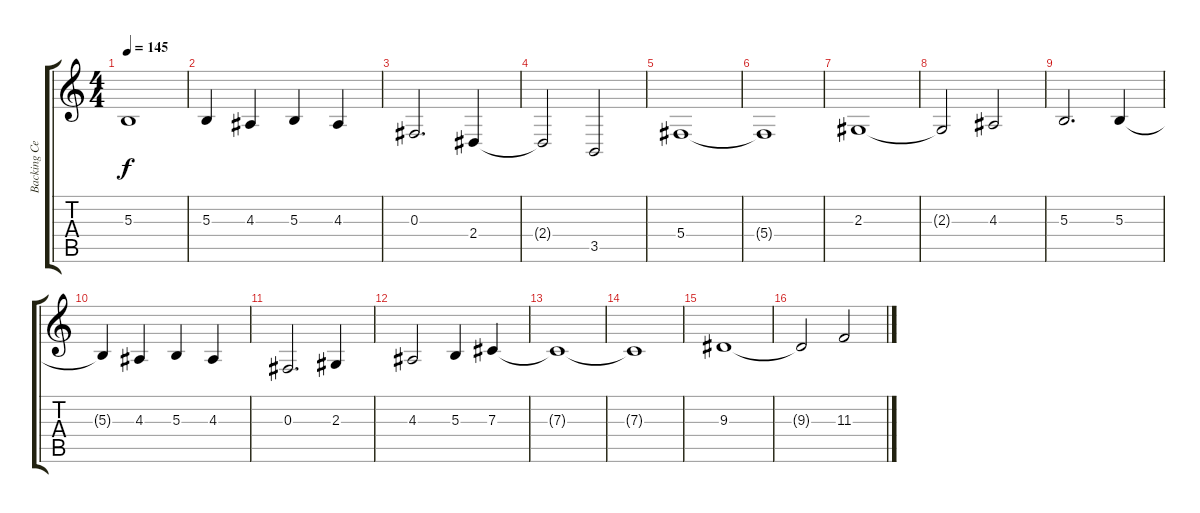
\track ("Backing Cello" "Backing Ce") {instrument cello}
\staff {score tabs}
\tuning (Eb4 Bb3 Gb3 Db3 Ab2 Db2) {hide}
\ts (4 4)
\tempo 145
\clef g2
\ks c
5.3.1{dy f} |
5.3.4 4.3.4 5.3.4 4.3.4 |
0.3.2{d} 2.4.4 |
2.4{t}.2 3.5.2 |
5.4.1 |
5.4{t}.1 |
2.3.1 |
2.3{t}.2 4.3.2 |
5.3.2{d} 5.3.4 |
5.3{t}.4 4.3.4 5.3.4 4.3.4 |
0.3.2{d} 2.3.4 |
4.3.2 5.3.4 7.3.4 |
7.3{t}.1 |
7.3{t}.1 |
9.3.1 |
9.3{t}.2 11.3.2
